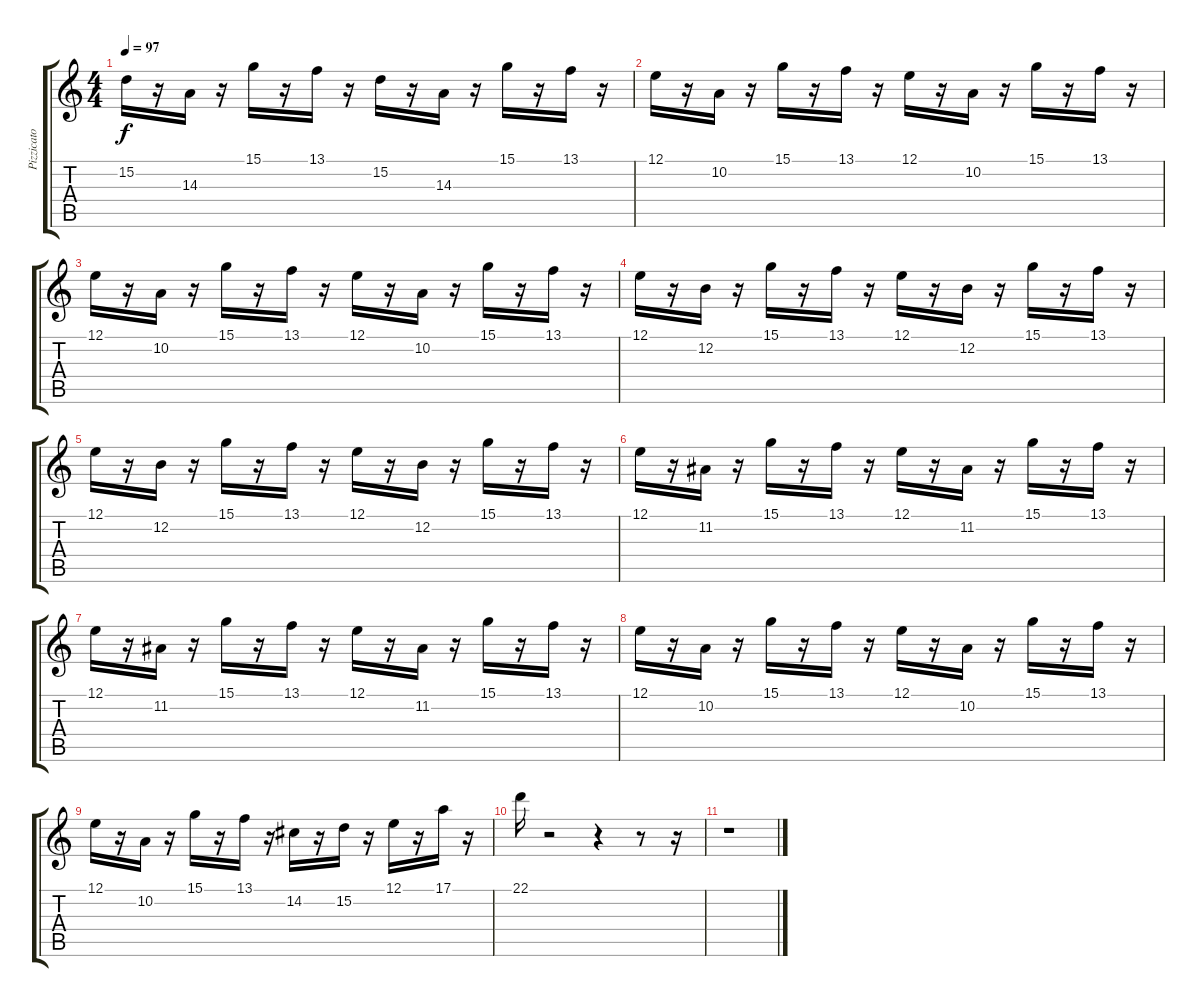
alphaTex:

\track ("Pizzicato" "Pizzicato") {instrument pizzicatostrings}
\staff {score tabs}
\tuning (E4 B3 G3 D3 A2 E2) {hide}
\ts (4 4)
\tempo 97
\clef g2
\ks c
15.2.16{dy f} r.16 14.3.16 r.16 15.1.16 r.16 13.1.16 r.16 15.2.16 r.16 14.3.16 r.16 15.1.16 r.16 13.1.16 r.16 |
12.1.16 r.16 10.2.16 r.16 15.1.16 r.16 13.1.16 r.16 12.1.16 r.16 10.2.16 r.16 15.1.16 r.16 13.1.16 r.16 |
12.1.16 r.16 10.2.16 r.16 15.1.16 r.16 13.1.16 r.16 12.1.16 r.16 10.2.16 r.16 15.1.16 r.16 13.1.16 r.16 |
12.1.16 r.16 12.2.16 r.16 15.1.16 r.16 13.1.16 r.16 12.1.16 r.16 12.2.16 r.16 15.1.16 r.16 13.1.16 r.16 |
12.1.16 r.16 12.2.16 r.16 15.1.16 r.16 13.1.16 r.16 12.1.16 r.16 12.2.16 r.16 15.1.16 r.16 13.1.16 r.16 |
12.1.16 r.16 11.2.16 r.16 15.1.16 r.16 13.1.16 r.16 12.1.16 r.16 11.2.16 r.16 15.1.16 r.16 13.1.16 r.16 |
12.1.16 r.16 11.2.16 r.16 15.1.16 r.16 13.1.16 r.16 12.1.16 r.16 11.2.16 r.16 15.1.16 r.16 13.1.16 r.16 |
12.1.16 r.16 10.2.16 r.16 15.1.16 r.16 13.1.16 r.16 12.1.16 r.16 10.2.16 r.16 15.1.16 r.16 13.1.16 r.16 |
12.1.16 r.16 10.2.16 r.16 15.1.16 r.16 13.1.16 r.16 14.2.16 r.16 15.2.16 r.16 12.1.16 r.16 17.1.16 r.16 |
22.1.16 r.2 r.4 r.8 r.16 |
r.1
